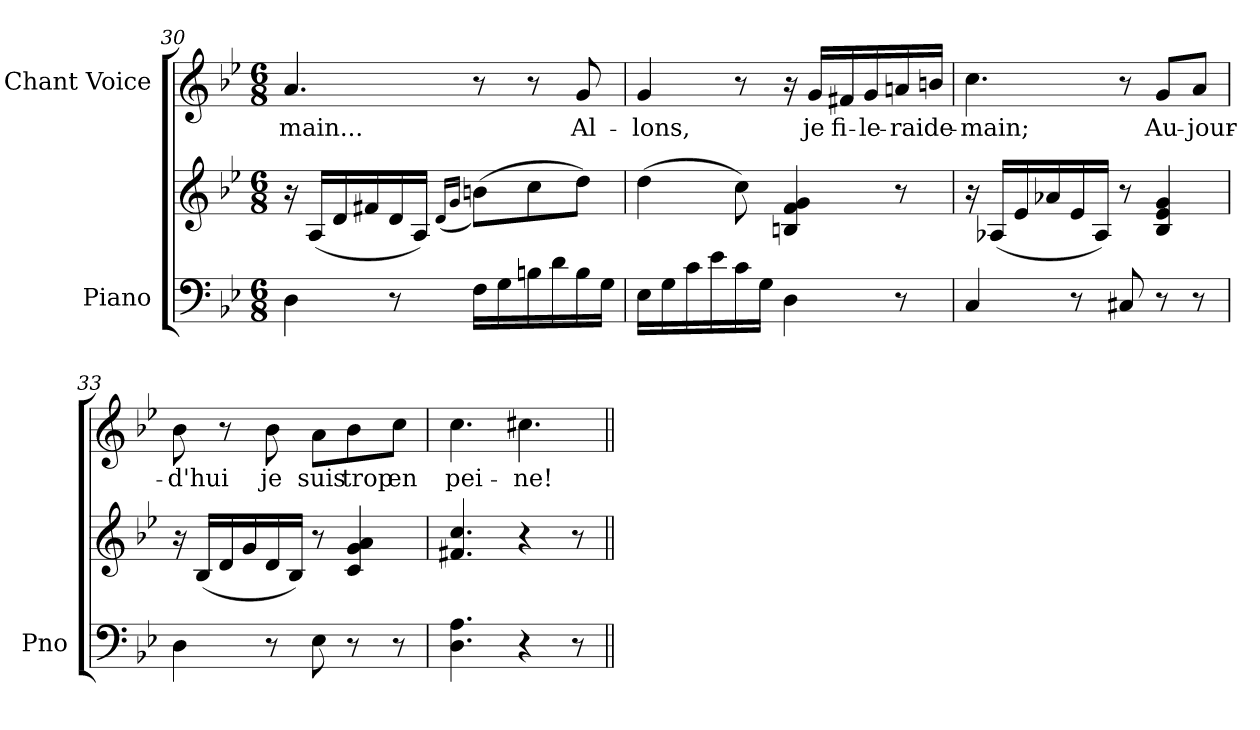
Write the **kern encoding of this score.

**kern	**kern	**kern	**text
*part2	*part2	*part1	*part1
*staff3	*staff2	*staff1	*staff1
*I"Piano	*	*I"Chant Voice	*
*I'Pno	*	*	*
*clefF4	*clefG2	*clefG2	*
*k[b-e-]	*k[b-e-]	*k[b-e-]	*
*M6/8	*M6/8	*M6/8	*
=30	=30	=30	=30
4D\	16r	4.a/	main...
.	(16A/LL	.	.
.	16d/	.	.
.	16f#X/	.	.
8r	16d/	.	.
.	16A/JJ)	.	.
.	(16qd/LL	.	.
.	16qg/JJ	.	.
16F\LL	(8bn\L)	8r	.
16G\	.	.	.
16Bn\	8cc\	8r	.
16d\	.	.	.
16B\	8dd\J)	8g/	Al-
16G\JJ	.	.	.
=31	=31	=31	=31
16E-\LL	(4dd\	4g/	-lons,
16G\	.	.	.
16c\	.	.	.
16e-\	.	.	.
16c\	8cc\)	8r	.
16G\JJ	.	.	.
4D\	4Bn/ 4f/ 4g/	16r	.
.	.	16g/LL	je
.	.	16f#X/	fi-
.	.	16g/	-le-
8r	8r	16an/	-rai
.	.	16bn/JJ	de-
=32	=32	=32	=32
4C/	16r	4.cc\	-main;
.	(16A-X/LL	.	.
.	16e-/	.	.
.	16a-X/	.	.
8r	16e-/	.	.
.	16A-/JJ)	.	.
8C#X/	8r	8r	.
8r	4B-/ 4e-/ 4g/	8g/L	Au-
8r	.	8a/J	-jour-
=33	=33	=33	=33
4D\	16r	8b-\	-d'hui
.	(16B-/LL	.	.
.	16d/	8r	.
.	16g/	.	.
8r	16d/	8b-\	je
.	16B-/JJ)	.	.
8E-\	8r	8a\L	suis
8r	4c/ 4g/ 4a/	8b-\	trop
8r	.	8cc\J	en
=34	=34	=34	=34
4.D\ 4.A\	4.f#X/ 4.cc/	4.cc\	pei-
4r	4r	4.cc#X\	-ne!
8r	8r	.	.
=||	=||	=||	=||
*-	*-	*-	*-
